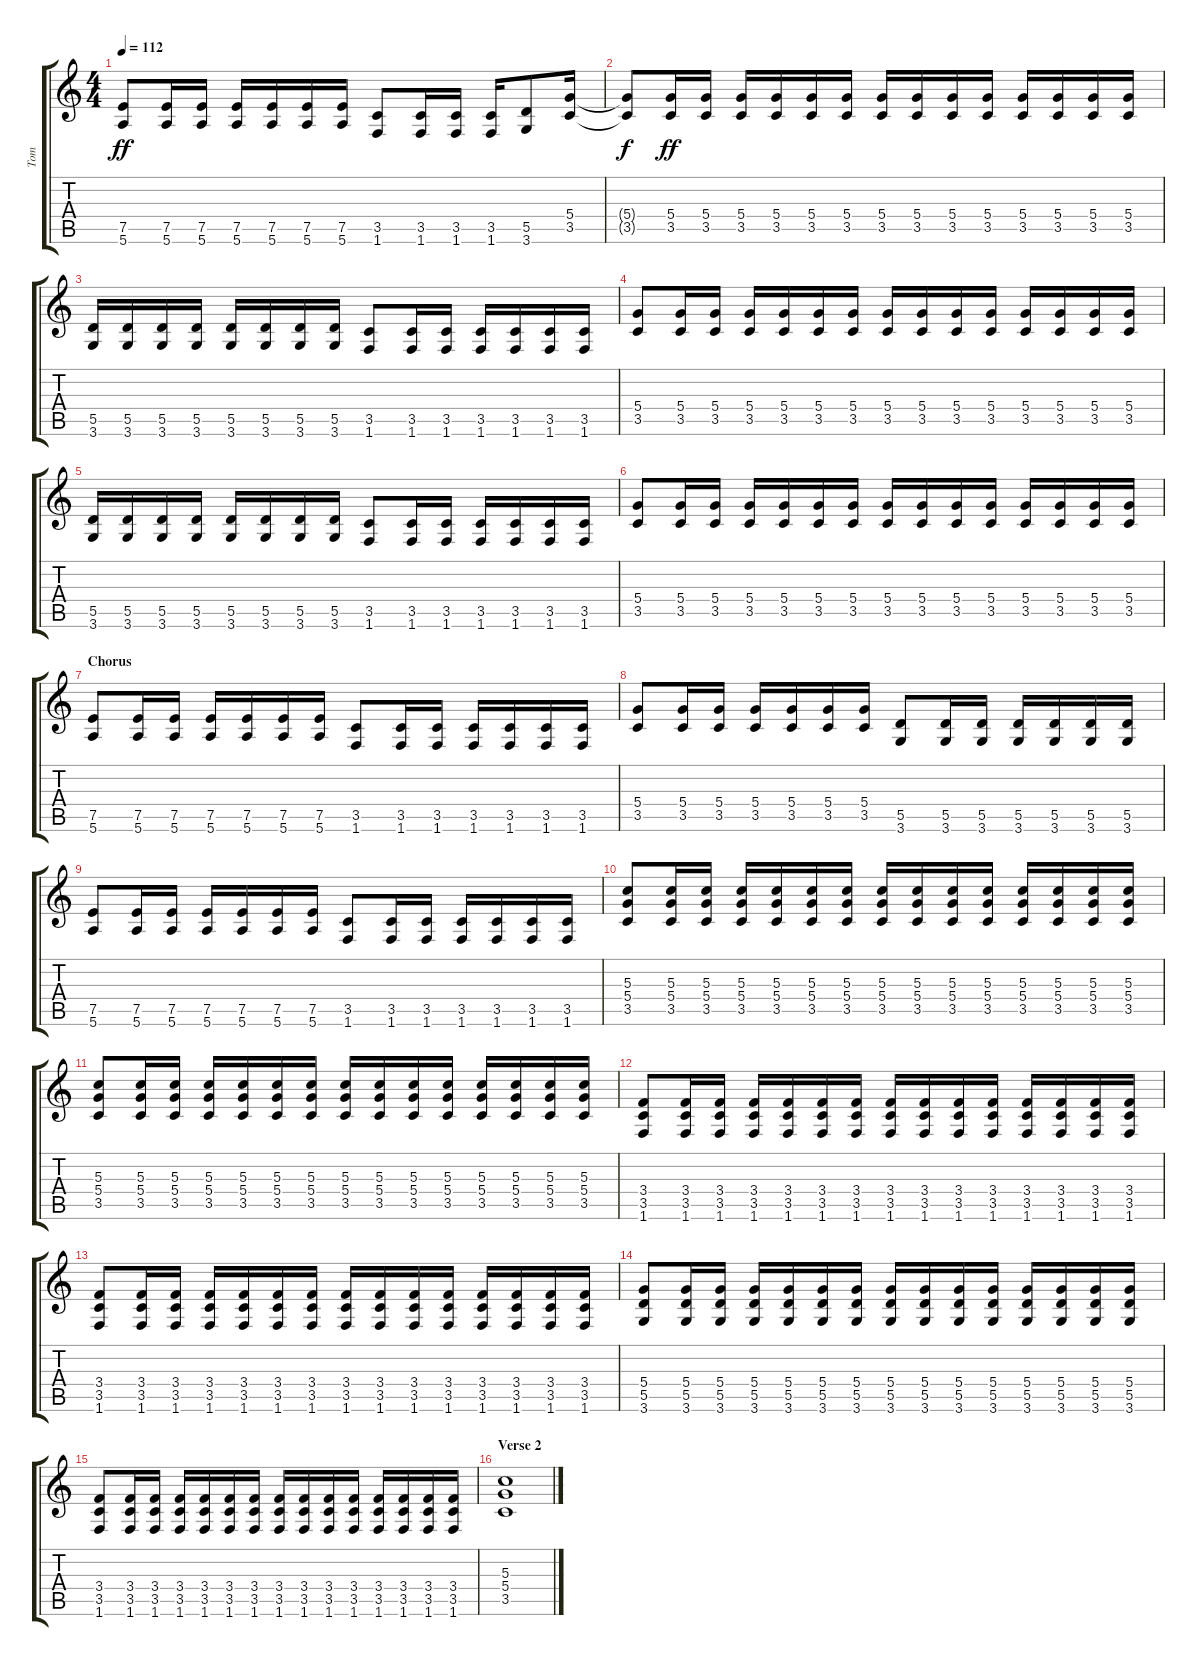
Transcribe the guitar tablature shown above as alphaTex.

\track ("Tom" "Tom") {instrument overdrivenguitar}
\staff {score tabs}
\tuning (E4 B3 G3 D3 A2 E2) {hide}
\ts (4 4)
\tempo 112
\clef g2
\ks c
(7.5 5.6).8{dy ff} (7.5 5.6).16 (7.5 5.6).16 (7.5 5.6).16 (7.5 5.6).16 (7.5 5.6).16 (7.5 5.6).16 (3.5 1.6).8 (3.5 1.6).16 (3.5 1.6).16 (3.5 1.6).16 (5.5 3.6).8 (5.4 3.5).16 |
(5.4{t} 3.5{t}).8{dy f} (5.4 3.5).16{dy ff} (5.4 3.5).16 (5.4 3.5).16 (5.4 3.5).16 (5.4 3.5).16 (5.4 3.5).16 (5.4 3.5).16 (5.4 3.5).16 (5.4 3.5).16 (5.4 3.5).16 (5.4 3.5).16 (5.4 3.5).16 (5.4 3.5).16 (5.4 3.5).16 |
(5.5 3.6).16 (5.5 3.6).16 (5.5 3.6).16 (5.5 3.6).16 (5.5 3.6).16 (5.5 3.6).16 (5.5 3.6).16 (5.5 3.6).16 (3.5 1.6).8 (3.5 1.6).16 (3.5 1.6).16 (3.5 1.6).16 (3.5 1.6).16 (3.5 1.6).16 (3.5 1.6).16 |
(5.4 3.5).8 (5.4 3.5).16 (5.4 3.5).16 (5.4 3.5).16 (5.4 3.5).16 (5.4 3.5).16 (5.4 3.5).16 (5.4 3.5).16 (5.4 3.5).16 (5.4 3.5).16 (5.4 3.5).16 (5.4 3.5).16 (5.4 3.5).16 (5.4 3.5).16 (5.4 3.5).16 |
(5.5 3.6).16 (5.5 3.6).16 (5.5 3.6).16 (5.5 3.6).16 (5.5 3.6).16 (5.5 3.6).16 (5.5 3.6).16 (5.5 3.6).16 (3.5 1.6).8 (3.5 1.6).16 (3.5 1.6).16 (3.5 1.6).16 (3.5 1.6).16 (3.5 1.6).16 (3.5 1.6).16 |
(5.4 3.5).8 (5.4 3.5).16 (5.4 3.5).16 (5.4 3.5).16 (5.4 3.5).16 (5.4 3.5).16 (5.4 3.5).16 (5.4 3.5).16 (5.4 3.5).16 (5.4 3.5).16 (5.4 3.5).16 (5.4 3.5).16 (5.4 3.5).16 (5.4 3.5).16 (5.4 3.5).16 |
\section ("" "Chorus")
(7.5 5.6).8 (7.5 5.6).16 (7.5 5.6).16 (7.5 5.6).16 (7.5 5.6).16 (7.5 5.6).16 (7.5 5.6).16 (3.5 1.6).8 (3.5 1.6).16 (3.5 1.6).16 (3.5 1.6).16 (3.5 1.6).16 (3.5 1.6).16 (3.5 1.6).16 |
(5.4 3.5).8 (5.4 3.5).16 (5.4 3.5).16 (5.4 3.5).16 (5.4 3.5).16 (5.4 3.5).16 (5.4 3.5).16 (5.5 3.6).8 (5.5 3.6).16 (5.5 3.6).16 (5.5 3.6).16 (5.5 3.6).16 (5.5 3.6).16 (5.5 3.6).16 |
(7.5 5.6).8 (7.5 5.6).16 (7.5 5.6).16 (7.5 5.6).16 (7.5 5.6).16 (7.5 5.6).16 (7.5 5.6).16 (3.5 1.6).8 (3.5 1.6).16 (3.5 1.6).16 (3.5 1.6).16 (3.5 1.6).16 (3.5 1.6).16 (3.5 1.6).16 |
(5.3 5.4 3.5).8 (5.3 5.4 3.5).16 (5.3 5.4 3.5).16 (5.3 5.4 3.5).16 (5.3 5.4 3.5).16 (5.3 5.4 3.5).16 (5.3 5.4 3.5).16 (5.3 5.4 3.5).16 (5.3 5.4 3.5).16 (5.3 5.4 3.5).16 (5.3 5.4 3.5).16 (5.3 5.4 3.5).16 (5.3 5.4 3.5).16 (5.3 5.4 3.5).16 (5.3 5.4 3.5).16 |
(5.3 5.4 3.5).8 (5.3 5.4 3.5).16 (5.3 5.4 3.5).16 (5.3 5.4 3.5).16 (5.3 5.4 3.5).16 (5.3 5.4 3.5).16 (5.3 5.4 3.5).16 (5.3 5.4 3.5).16 (5.3 5.4 3.5).16 (5.3 5.4 3.5).16 (5.3 5.4 3.5).16 (5.3 5.4 3.5).16 (5.3 5.4 3.5).16 (5.3 5.4 3.5).16 (5.3 5.4 3.5).16 |
(3.4 3.5 1.6).8 (3.4 3.5 1.6).16 (3.4 3.5 1.6).16 (3.4 3.5 1.6).16 (3.4 3.5 1.6).16 (3.4 3.5 1.6).16 (3.4 3.5 1.6).16 (3.4 3.5 1.6).16 (3.4 3.5 1.6).16 (3.4 3.5 1.6).16 (3.4 3.5 1.6).16 (3.4 3.5 1.6).16 (3.4 3.5 1.6).16 (3.4 3.5 1.6).16 (3.4 3.5 1.6).16 |
(3.4 3.5 1.6).8 (3.4 3.5 1.6).16 (3.4 3.5 1.6).16 (3.4 3.5 1.6).16 (3.4 3.5 1.6).16 (3.4 3.5 1.6).16 (3.4 3.5 1.6).16 (3.4 3.5 1.6).16 (3.4 3.5 1.6).16 (3.4 3.5 1.6).16 (3.4 3.5 1.6).16 (3.4 3.5 1.6).16 (3.4 3.5 1.6).16 (3.4 3.5 1.6).16 (3.4 3.5 1.6).16 |
(5.4 5.5 3.6).8 (5.4 5.5 3.6).16 (5.4 5.5 3.6).16 (5.4 5.5 3.6).16 (5.4 5.5 3.6).16 (5.4 5.5 3.6).16 (5.4 5.5 3.6).16 (5.4 5.5 3.6).16 (5.4 5.5 3.6).16 (5.4 5.5 3.6).16 (5.4 5.5 3.6).16 (5.4 5.5 3.6).16 (5.4 5.5 3.6).16 (5.4 5.5 3.6).16 (5.4 5.5 3.6).16 |
(3.4 3.5 1.6).8 (3.4 3.5 1.6).16 (3.4 3.5 1.6).16 (3.4 3.5 1.6).16 (3.4 3.5 1.6).16 (3.4 3.5 1.6).16 (3.4 3.5 1.6).16 (3.4 3.5 1.6).16 (3.4 3.5 1.6).16 (3.4 3.5 1.6).16 (3.4 3.5 1.6).16 (3.4 3.5 1.6).16 (3.4 3.5 1.6).16 (3.4 3.5 1.6).16 (3.4 3.5 1.6).16 |
\section ("" "Verse 2")
(5.3 5.4 3.5).1{volume 0}
